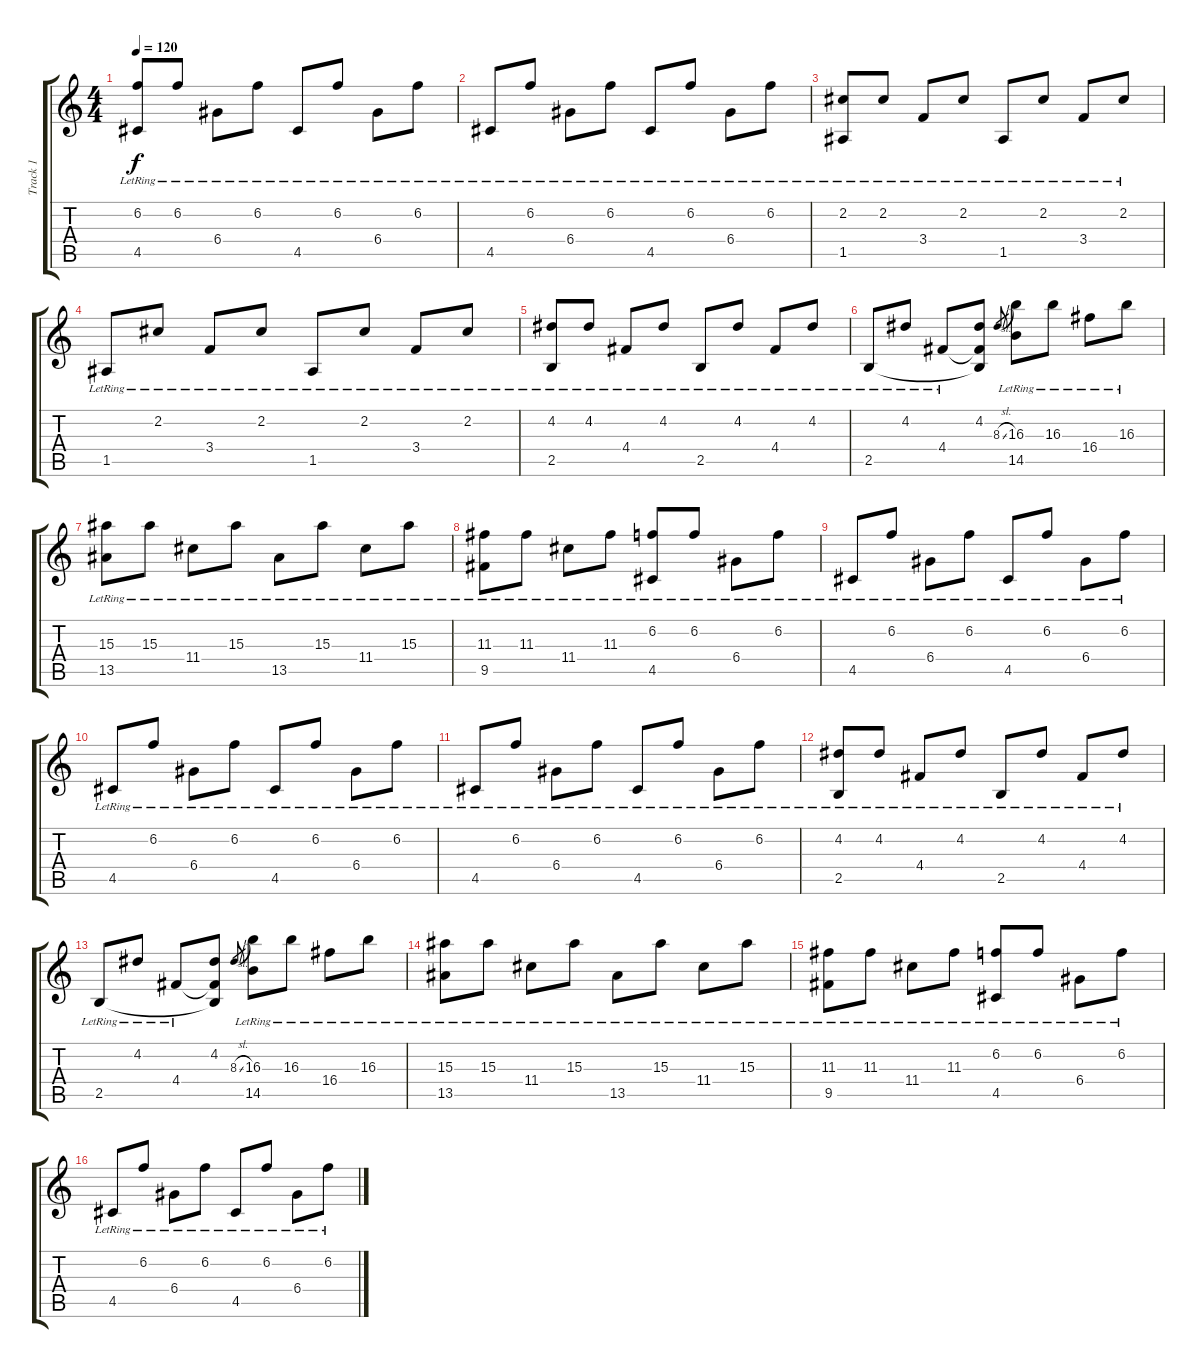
\track ("Track 1" "Track 1") {instrument electricguitarclean}
\staff {score tabs}
\tuning (E4 B3 G3 D3 A2 E2) {hide}
\ts (4 4)
\tempo 120
\clef g2
\ks c
(6.2{lr} 4.5{lr}).8{dy f} 6.2{lr}.8 6.4{lr}.8 6.2{lr}.8 4.5{lr}.8 6.2{lr}.8 6.4{lr}.8 6.2{lr}.8 |
4.5{lr}.8 6.2{lr}.8 6.4{lr}.8 6.2{lr}.8 4.5{lr}.8 6.2{lr}.8 6.4{lr}.8 6.2{lr}.8 |
(2.2{lr} 1.5{lr}).8 2.2{lr}.8 3.4{lr}.8 2.2{lr}.8 1.5{lr}.8 2.2{lr}.8 3.4{lr}.8 2.2{lr}.8 |
1.5{lr}.8 2.2{lr}.8 3.4{lr}.8 2.2{lr}.8 1.5{lr}.8 2.2{lr}.8 3.4{lr}.8 2.2{lr}.8 |
(4.2{lr} 2.5{lr}).8 4.2{lr}.8 4.4{lr}.8 4.2{lr}.8 2.5{lr}.8 4.2{lr}.8 4.4{lr}.8 4.2{lr}.8 |
2.5{lr}.8 4.2{lr}.8 4.4{lr}.8 (4.2 4.4{t} 2.5{t}).8 8.3{sl}.8{gr} (16.3{lr} 14.5{lr}).8 16.3{lr}.8 16.4{lr}.8 16.3{lr}.8 |
(15.3{lr} 13.5{lr}).8 15.3{lr}.8 11.4{lr}.8 15.3{lr}.8 13.5{lr}.8 15.3{lr}.8 11.4{lr}.8 15.3{lr}.8 |
(11.3{lr} 9.5{lr}).8 11.3{lr}.8 11.4{lr}.8 11.3{lr}.8 (6.2{lr} 4.5{lr}).8 6.2{lr}.8 6.4{lr}.8 6.2{lr}.8 |
4.5{lr}.8 6.2{lr}.8 6.4{lr}.8 6.2{lr}.8 4.5{lr}.8 6.2{lr}.8 6.4{lr}.8 6.2{lr}.8 |
4.5{lr}.8 6.2{lr}.8 6.4{lr}.8 6.2{lr}.8 4.5{lr}.8 6.2{lr}.8 6.4{lr}.8 6.2{lr}.8 |
4.5{lr}.8 6.2{lr}.8 6.4{lr}.8 6.2{lr}.8 4.5{lr}.8 6.2{lr}.8 6.4{lr}.8 6.2{lr}.8 |
(4.2{lr} 2.5{lr}).8 4.2{lr}.8 4.4{lr}.8 4.2{lr}.8 2.5{lr}.8 4.2{lr}.8 4.4{lr}.8 4.2{lr}.8 |
2.5{lr}.8 4.2{lr}.8 4.4{lr}.8 (4.2 4.4{t} 2.5{t}).8 8.3{sl}.8{gr} (16.3{lr} 14.5{lr}).8 16.3{lr}.8 16.4{lr}.8 16.3{lr}.8 |
(15.3{lr} 13.5{lr}).8 15.3{lr}.8 11.4{lr}.8 15.3{lr}.8 13.5{lr}.8 15.3{lr}.8 11.4{lr}.8 15.3{lr}.8 |
(11.3{lr} 9.5{lr}).8 11.3{lr}.8 11.4{lr}.8 11.3{lr}.8 (6.2{lr} 4.5{lr}).8 6.2{lr}.8 6.4{lr}.8 6.2{lr}.8 |
4.5{lr}.8 6.2{lr}.8 6.4{lr}.8 6.2{lr}.8 4.5{lr}.8 6.2{lr}.8 6.4{lr}.8 6.2{lr}.8
